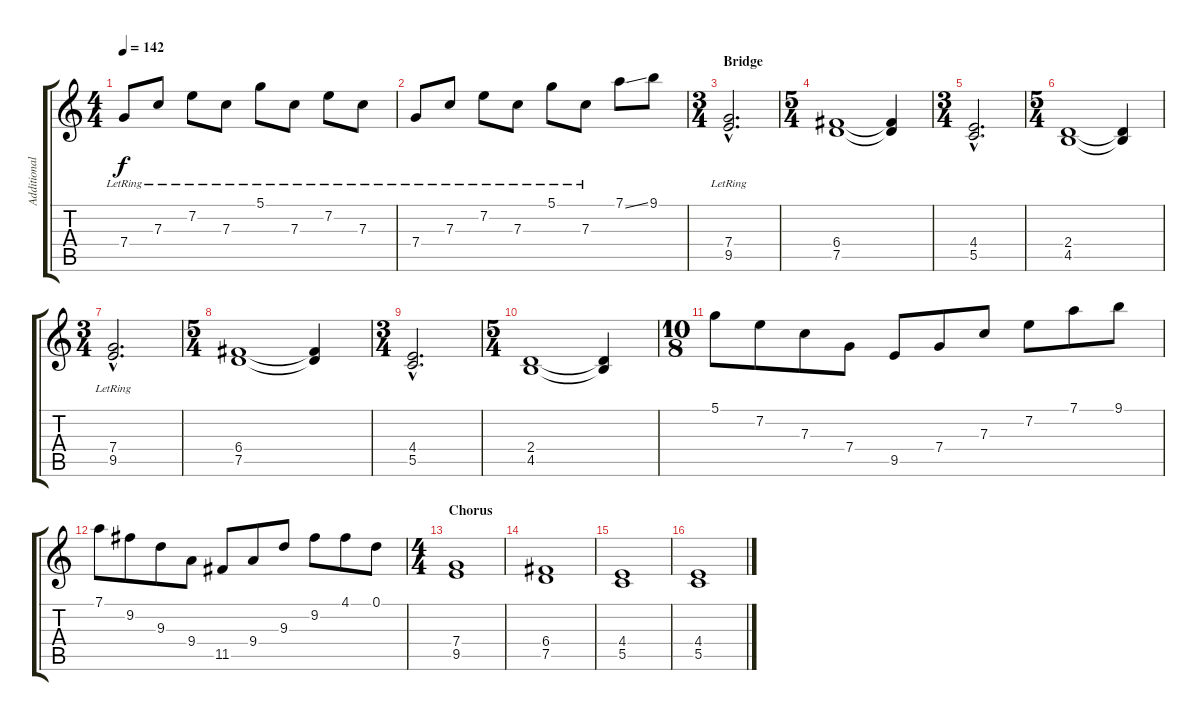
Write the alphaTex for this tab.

\track ("Additional Guitar" "Additional") {instrument acousticguitarsteel}
\staff {score tabs}
\tuning (D4 A3 F3 C3 G2 C2) {hide}
\ts (4 4)
\tempo 142
\clef g2
\ks c
7.4{lr}.8{dy f} 7.3{lr}.8 7.2{lr}.8 7.3{lr}.8 5.1{lr}.8 7.3{lr}.8 7.2{lr}.8 7.3{lr}.8 |
7.4{lr}.8 7.3{lr}.8 7.2{lr}.8 7.3{lr}.8 5.1{lr}.8 7.3{lr}.8 7.1{ss}.8 9.1.8 |
\ts (3 4)
\section ("" "Bridge")
(7.4{hac lr} 9.5{hac lr}).2{d} |
\ts (5 4)
(6.4 7.5).1 (6.4{t} 7.5{t}).4 |
\ts (3 4)
(4.4{hac} 5.5{hac}).2{d} |
\ts (5 4)
(2.4 4.5).1 (2.4{t} 4.5{t}).4 |
\ts (3 4)
(7.4{hac lr} 9.5{hac lr}).2{d} |
\ts (5 4)
(6.4 7.5).1 (6.4{t} 7.5{t}).4 |
\ts (3 4)
(4.4{hac} 5.5{hac}).2{d} |
\ts (5 4)
(2.4 4.5).1 (2.4{t} 4.5{t}).4 |
\ts (10 8)
5.1.8 7.2.8 7.3.8 7.4.8 9.5.8 7.4.8 7.3.8 7.2.8 7.1.8 9.1.8 |
7.1.8 9.2.8 9.3.8 9.4.8 11.5.8 9.4.8 9.3.8 9.2.8 4.1.8 0.1.8 |
\ts (4 4)
\section ("" "Chorus")
(7.4 9.5).1 |
(6.4 7.5).1 |
(4.4 5.5).1 |
(4.4 5.5).1
